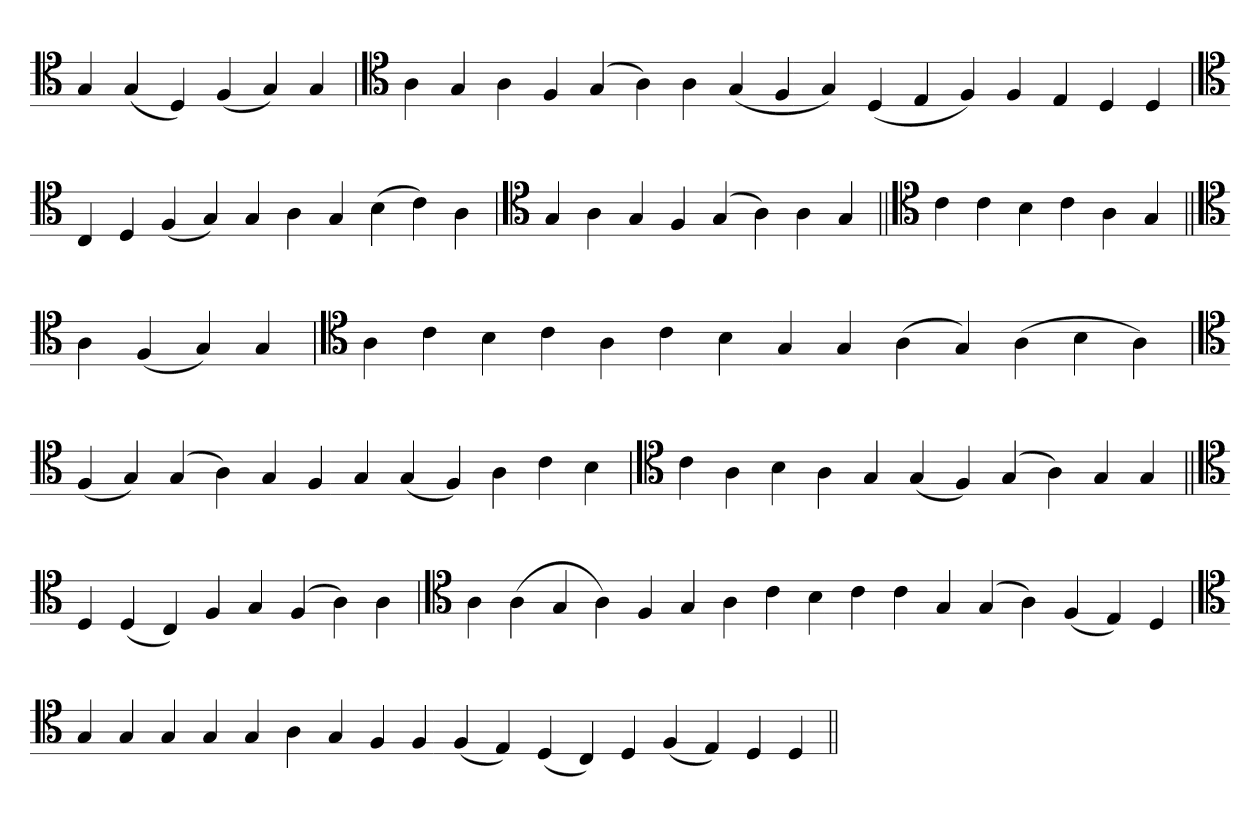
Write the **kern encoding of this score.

**kern
*part1
*staff1
*clefC4
=
4G
(4G
4D)
(4F
4G)
4G
=`
*clefC4
4A
4G
4A
4F
(4G
4A)
4A
(4G
4F
4G)
(4D
4E
4F)
4F
4E
4D
4D
='
*clefC4
4C
4D
(4F
4G)
4G
4A
4G
(4B
4c)
4A
=`
*clefC4
4G
4A
4G
4F
(4G
4A)
4A
4G
=||
*clefC4
4c
4c
4B
4c
4A
4G
=||
*clefC4
4A
(4F
4G)
4G
=`
*clefC4
4A
4c
4B
4c
4A
4c
4B
4G
4G
(4A
4G)
(4A
4B
4A)
='
*clefC4
(4F
4G)
(4G
4A)
4G
4F
4G
(4G
4F)
4A
4c
4B
=`
*clefC4
4c
4A
4B
4A
4G
(4G
4F)
(4G
4A)
4G
4G
=||
*clefC4
4D
(4D
4C)
4F
4G
(4F
4A)
4A
=`
*clefC4
4A
(4A
4G
4A)
4F
4G
4A
4c
4B
4c
4c
4G
(4G
4A)
(4F
4E)
4D
='
*clefC4
4G
4G
4G
4G
4G
4A
4G
4F
4F
(4F
4E)
(4D
4C)
4D
(4F
4E)
4D
4D
=||
*-
